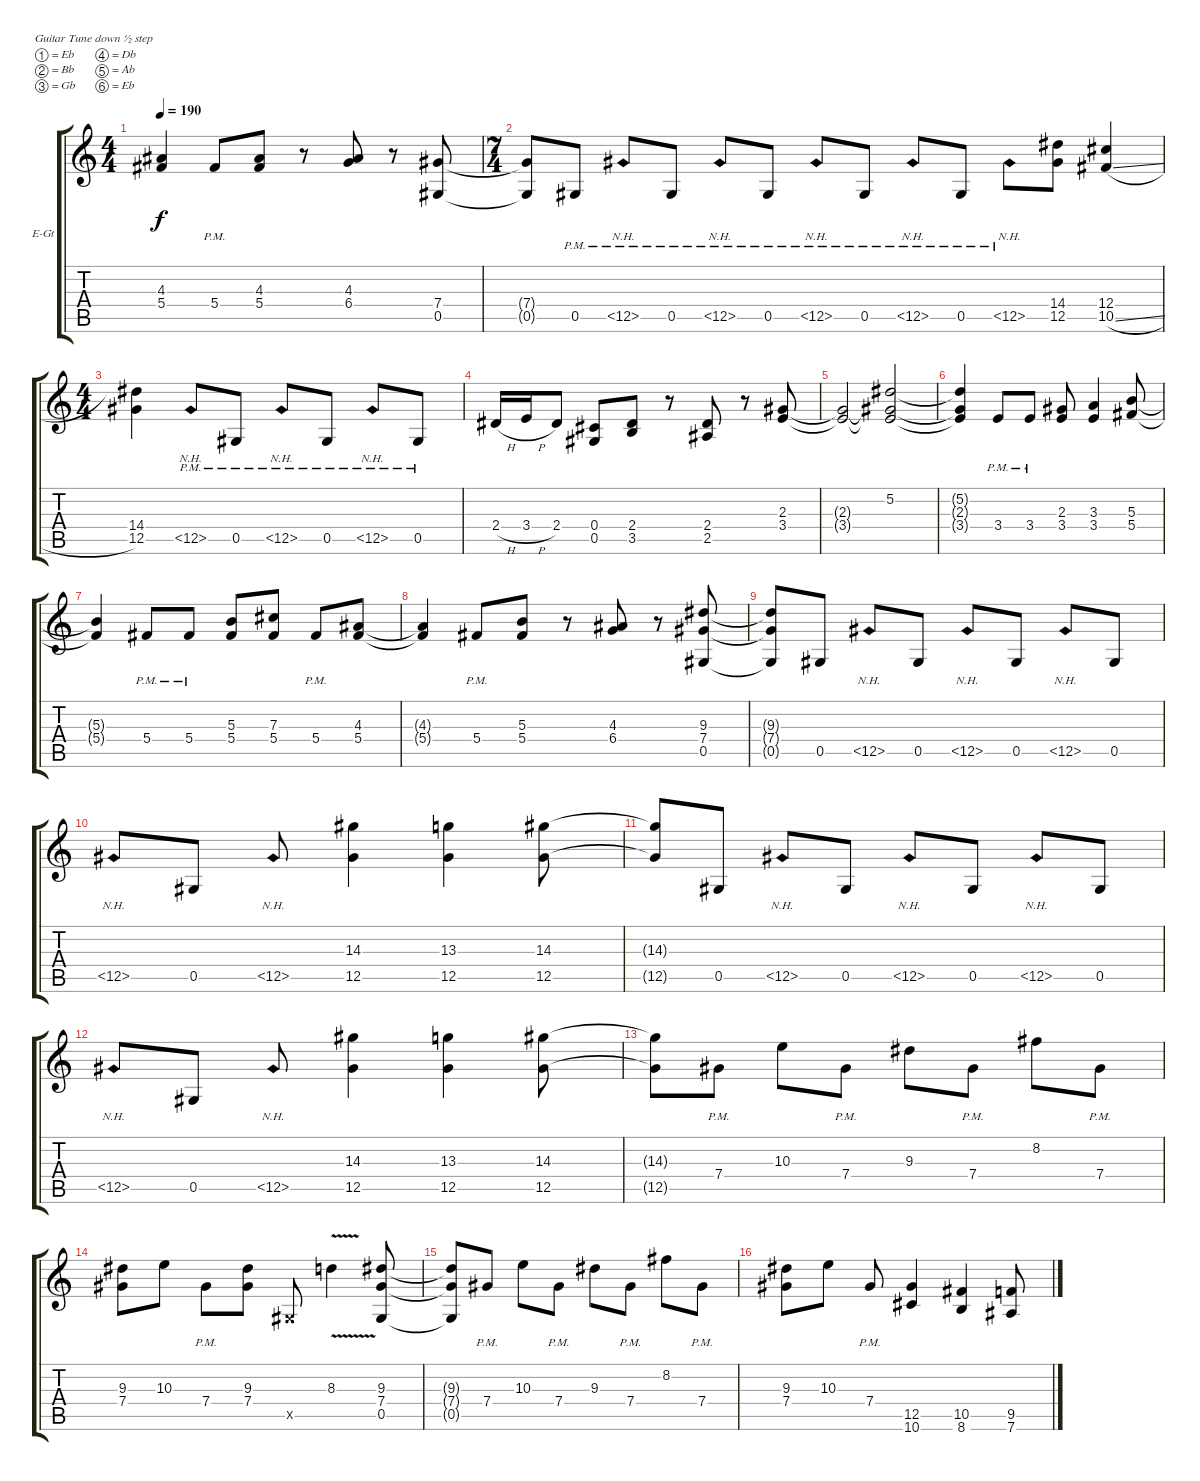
\bracketExtendMode groupsimilarinstruments
\firstSystemTrackNameOrientation horizontal
\otherSystemsTrackNameOrientation horizontal
\track ("Electric Guitar" "E-Gt") {instrument overdrivenguitar}
\staff {score tabs}
\tuning (Eb4 Bb3 Gb3 Db3 Ab2 Eb2)
\ts (4 4)
\tempo 190
\clef g2
\ks c
(5.4 4.3).4{dy f} 5.4{pm}.8 (5.4 4.3).8 r.8 (6.4 4.3).8 r.8 (0.5 7.4).8 |
\ts (7 4)
(0.5{t} 7.4{t}).8 0.5{pm}.8 12.5{nh pm}.8 0.5{pm}.8 12.5{nh pm}.8 0.5{pm}.8 12.5{nh pm}.8 0.5{pm}.8 12.5{nh pm}.8 0.5{pm}.8 12.5{nh pm}.8 (12.5 14.4).8 (10.5{sl} 12.4).4 |
\ts (4 4)
(12.5 14.4).4 12.5{nh pm}.8 0.5{pm}.8 12.5{nh pm}.8 0.5{pm}.8 12.5{nh pm}.8 0.5{pm}.8 |
2.4{h}.16 3.4{h}.16 2.4.8 (0.4 0.5).8 (3.5 2.4).8 r.8 (2.5 2.4).8 r.8 (3.4 2.3).8 |
(2.3{t} 3.4{t}).2 (5.2 2.3{t} 3.4{t}).2 |
(3.4{t} 2.3{t} 5.2{t}).4 3.4{pm}.8 3.4{pm}.8 (3.4 2.3).8 (3.4 3.3).4 (5.4 5.3).8 |
(5.4{t} 5.3{t}).4 5.4{pm}.8 5.4{pm}.8 (5.4 5.3).8 (7.3 5.4).8 5.4{pm}.8 (5.4 4.3).8 |
(5.4{t} 4.3{t}).4 5.4{pm}.8 (5.4 5.3).8 r.8 (6.4 4.3).8 r.8 (0.5 7.4 9.3).8 |
(0.5{t} 7.4{t} 9.3{t}).8 0.5.8 12.5{nh}.8 0.5.8 12.5{nh}.8 0.5.8 12.5{nh}.8 0.5.8 |
12.5{nh}.8 0.5.8 12.5{nh}.8 (12.5 14.3).4 (12.5 13.3).4 (12.5 14.3).8 |
(12.5{t} 14.3{t}).8 0.5.8 12.5{nh}.8 0.5.8 12.5{nh}.8 0.5.8 12.5{nh}.8 0.5.8 |
12.5{nh}.8 0.5.8 12.5{nh}.8 (12.5 14.3).4 (12.5 13.3).4 (12.5 14.3).8 |
(14.3{t} 12.5{t}).8 7.4{pm}.8 10.3.8 7.4{pm}.8 9.3.8 7.4{pm}.8 8.2.8 7.4{pm}.8 |
(9.3 7.4).8 10.3.8 7.4{pm}.8 (7.4 9.3).8 0.5{x}.8 8.3{v}.4 (7.4 9.3 0.5).8 |
(9.3{t} 7.4{t} 0.5{t}).8 7.4{pm}.8 10.3.8 7.4{pm}.8 9.3.8 7.4{pm}.8 8.2.8 7.4{pm}.8 |
(9.3 7.4).8 10.3.8 7.4{pm}.8 (10.6 12.5).4 (8.6 10.5).4 (9.5 7.6).8
